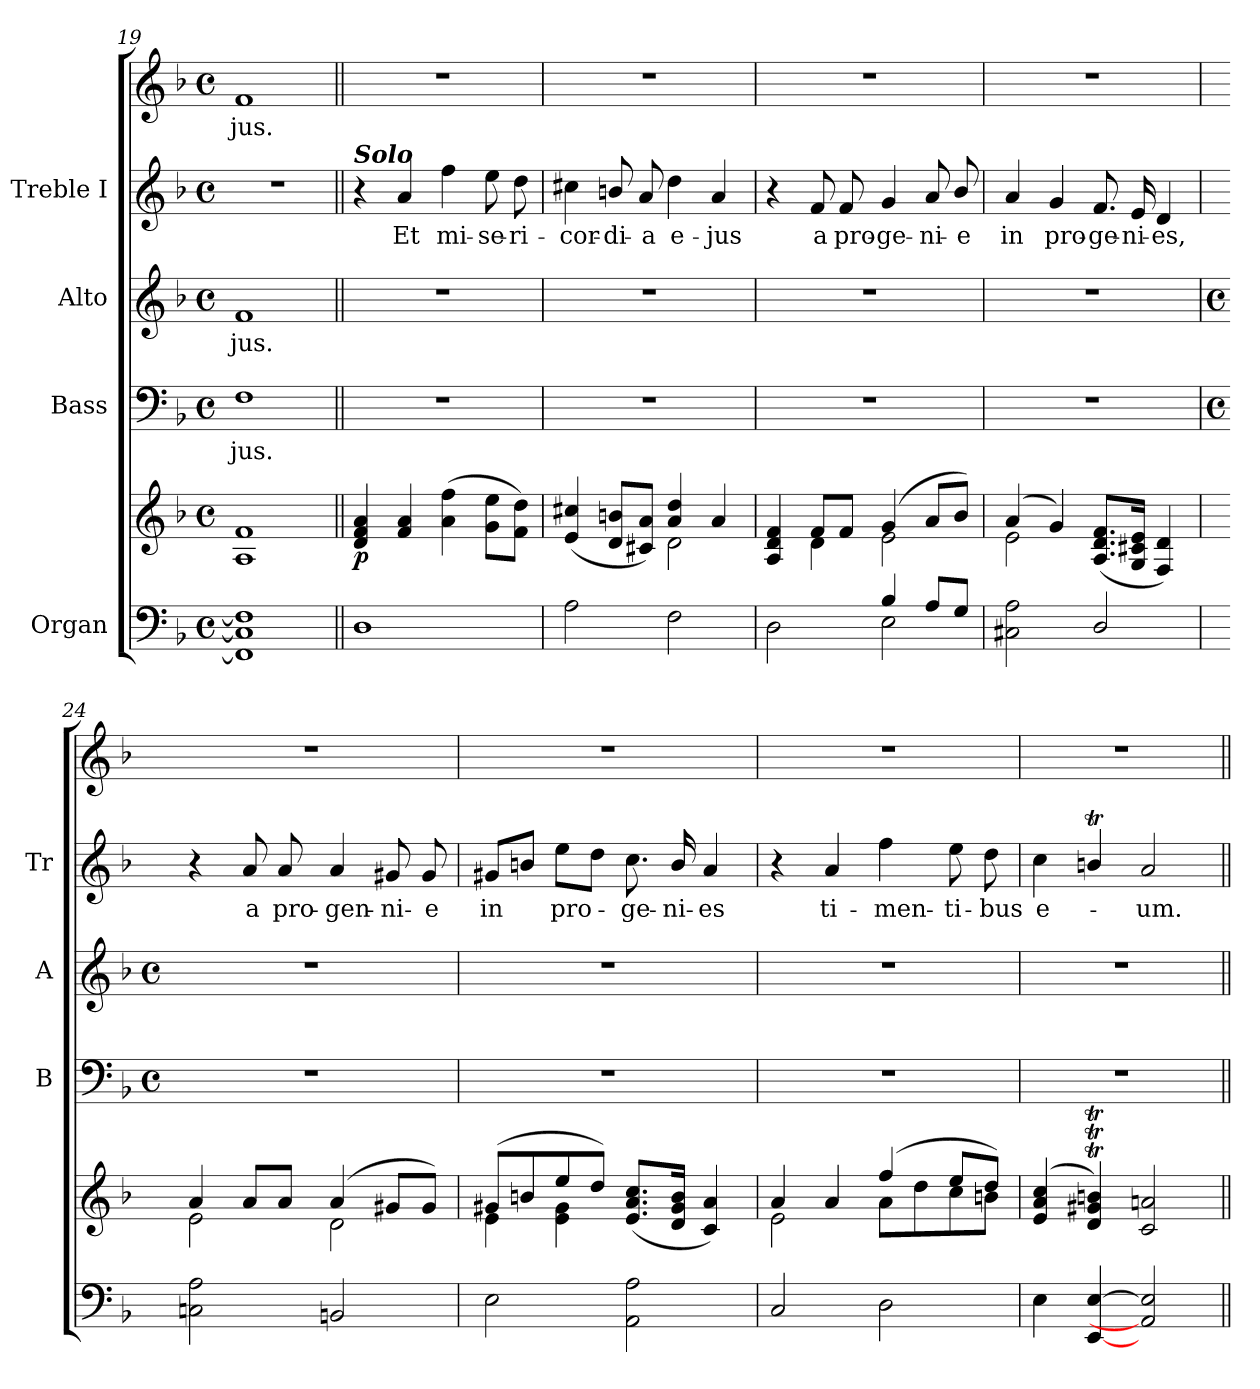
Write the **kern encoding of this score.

**kern	**kern	**dynam	**kern	**text	**kern	**text	**kern	**text	**kern	**text
*part4	*part4	*part4	*part3	*part3	*part2	*part2	*part1	*part1	*part1	*part1
*staff6	*staff5	*staff5/6	*staff4	*staff4	*staff3	*staff3	*staff2	*staff2	*staff1	*staff1
*I"Organ	*	*	*I"Bass	*	*I"Alto	*	*I"Treble I	*	*	*
*	*	*	*I'B	*	*I'A	*	*I'Tr	*	*	*
*clefF4	*clefG2	*	*clefF4	*	*clefG2	*	*clefG2	*	*clefG2	*
*k[b-]	*k[b-]	*	*k[b-]	*	*k[b-]	*	*k[b-]	*	*k[b-]	*
*F:	*F:	*	*F:	*	*F:	*	*F:	*	*F:	*
*M4/4	*M4/4	*	*M4/4	*	*M4/4	*	*M4/4	*	*M4/4	*
*met(c)	*met(c)	*	*met(c)	*	*met(c)	*	*met(c)	*	*met(c)	*
=19	=19	=19	=19	=19	=19	=19	=19	=19	=19	=19
*^	*^	*	*	*	*	*	*	*	*	*
!	!	!	!	!	!	!LO:LY:b	!	!LO:LY:b	!	!	!	!LO:LY:b
1FF/] 1C/] 1F/]	1ryy	1A/ 1f/	1ryy	.	1F	-jus.	1f	jus.	1r	.	1f	jus.
=20||	=20||	=20||	=20||	=20||	=20||	=20||	=20||	=20||	=20||	=20||	=20||	=20||
!	!	!	!	!	!	!	!	!	!LO:TX:a:Bi:t=Solo	!	!	!
!	!	!	!	!LO:DY:b	!	!	!	!	!	!	!	!
1ryy	1D	4d/ 4f/ 4a/	1ryy	p	1r	.	1r	.	4r	.	1r	.
!	!	!	!	!	!	!	!	!	!	!LO:LY:b	!	!
.	.	4f/ 4a/	.	.	.	.	.	.	4a	Et	.	.
!	!	!	!	!	!	!	!	!	!	!LO:LY:b	!	!
.	.	(>4a\ 4ff\	.	.	.	.	.	.	4ff	mi-	.	.
!	!	!	!	!	!	!	!	!	!	!LO:LY:b	!	!
.	.	8g\ 8ee\L	.	.	.	.	.	.	8ee	-se-	.	.
!	!	!	!	!	!	!	!	!	!	!LO:LY:b	!	!
.	.	8f\ 8dd\J)	.	.	.	.	.	.	8dd	-ri-	.	.
=21	=21	=21	=21	=21	=21	=21	=21	=21	=21	=21	=21	=21
!	!	!	!	!	!	!	!	!	!	!LO:LY:b	!	!
1ryy	2A	(>4e/ 4cc#X/	2ryy	.	1r	.	1r	.	4cc#X	-cor-	1r	.
!	!	!	!	!	!	!	!	!	!	!LO:LY:b	!	!
.	.	8d/ 8bn/L	.	.	.	.	.	.	8bn/	-di-	.	.
!	!	!	!	!	!	!	!	!	!	!LO:LY:b	!	!
.	.	8c#X/ 8a/J)	.	.	.	.	.	.	8a	-a	.	.
!	!	!	!	!	!	!	!	!	!	!LO:LY:b	!	!
.	2F	4a/ 4dd/	2d\	.	.	.	.	.	4dd	e-	.	.
!	!	!	!	!	!	!	!	!	!	!LO:LY:b	!	!
.	.	4a/	.	.	.	.	.	.	4a	-jus	.	.
=22	=22	=22	=22	=22	=22	=22	=22	=22	=22	=22	=22	=22
2ryy	2D	4A/ 4d/ 4f/	4ryy	.	1r	.	1r	.	4r	.	1r	.
!	!	!	!	!	!	!	!	!	!	!LO:LY:b	!	!
.	.	8f/L	4d\	.	.	.	.	.	8f	a	.	.
!	!	!	!	!	!	!	!	!	!	!LO:LY:b	!	!
.	.	8f/J	.	.	.	.	.	.	8f	pro-	.	.
!	!	!	!	!	!	!	!	!	!	!LO:LY:b	!	!
4B-/	2E	(>4g/	2e\	.	.	.	.	.	4g	-ge-	.	.
!	!	!	!	!	!	!	!	!	!	!LO:LY:b	!	!
8A/L	.	8a/L	.	.	.	.	.	.	8a	-ni-	.	.
!	!	!	!	!	!	!	!	!	!	!LO:LY:b	!	!
8G/J	.	8b-/J)	.	.	.	.	.	.	8b-/	-e	.	.
*v	*v	*	*	*	*	*	*	*	*	*	*	*
=23	=23	=23	=23	=23	=23	=23	=23	=23	=23	=23	=23
!	!	!	!	!	!	!	!	!	!LO:LY:b	!	!
2C#X 2A	(>4a/	2e\	.	1r	.	1r	.	4a	in	1r	.
!	!	!	!	!	!	!	!	!	!LO:LY:b	!	!
.	4g/)	.	.	.	.	.	.	4g	pro-	.	.
!	!	!	!	!	!	!	!	!	!LO:LY:b	!	!
2D/	(>8.A/ 8.d/ 8.f/L	2ryy	.	.	.	.	.	8.f	-ge-	.	.
!	!	!	!	!	!	!	!	!	!LO:LY:b	!	!
.	16G/ 16c#X/ 16e/J	.	.	.	.	.	.	16e	-ni-	.	.
!	!	!	!	!	!	!	!	!	!LO:LY:b	!	!
.	4F/ 4d/)	.	.	.	.	.	.	4d	-es,	.	.
!!LO:LB:g=z
=24	=24	=24	=24	=24	=24	=24	=24	=24	=24	=24	=24
*	*	*	*	*M4/4	*	*M4/4	*	*	*	*	*
*	*	*	*	*met(c)	*	*met(c)	*	*	*	*	*
2Cn 2A	4a/	2e\	.	1r	.	1r	.	4r	.	1r	.
!	!	!	!	!	!	!	!	!	!LO:LY:b	!	!
.	8a/L	.	.	.	.	.	.	8a	a	.	.
!	!	!	!	!	!	!	!	!	!LO:LY:b	!	!
.	8a/J	.	.	.	.	.	.	8a	pro-	.	.
!	!	!	!	!	!	!	!	!	!LO:LY:b	!	!
2BBn	(>4a/	2d\	.	.	.	.	.	4a	-gen-	.	.
!	!	!	!	!	!	!	!	!	!LO:LY:b	!	!
.	8g#X/L	.	.	.	.	.	.	8g#X	-ni-	.	.
!	!	!	!	!	!	!	!	!	!LO:LY:b	!	!
.	8g#/J)	.	.	.	.	.	.	8g#	-e	.	.
=25	=25	=25	=25	=25	=25	=25	=25	=25	=25	=25	=25
!	!	!	!	!	!	!	!	!	!LO:LY:b	!	!
2E	(>8g#X/L	4e\	.	1r	.	1r	.	8g#XL	in	1r	.
.	8bn/	.	.	.	.	.	.	8bnJ	.	.	.
!	!	!	!	!	!	!	!	!	!LO:LY:b	!	!
.	8ee/	4e\ 4g#\	.	.	.	.	.	8eeL	pro-	.	.
.	8dd/J)	.	.	.	.	.	.	8ddJ	.	.	.
!	!	!	!	!	!	!	!	!	!LO:LY:b	!	!
2AA 2A	(>8.e/ 8.a/ 8.cc/L	2ryy	.	.	.	.	.	8.cc	ge-	.	.
!	!	!	!	!	!	!	!	!	!LO:LY:b	!	!
.	16d/ 16g#/ 16b/J	.	.	.	.	.	.	16b/	-ni-	.	.
!	!	!	!	!	!	!	!	!	!LO:LY:b	!	!
.	4c/ 4a/)	.	.	.	.	.	.	4a	-es	.	.
=26	=26	=26	=26	=26	=26	=26	=26	=26	=26	=26	=26
2C	4a/	2e\	.	1r	.	1r	.	4r	.	1r	.
!	!	!	!	!	!	!	!	!	!LO:LY:b	!	!
.	4a/	.	.	.	.	.	.	4a	ti-	.	.
!	!	!	!	!	!	!	!	!	!LO:LY:b	!	!
2D	(>4ff/	8a\L	.	.	.	.	.	4ff	-men-	.	.
.	.	8dd\	.	.	.	.	.	.	.	.	.
!	!	!	!	!	!	!	!	!	!LO:LY:b	!	!
.	8ee/L	8cc\	.	.	.	.	.	8ee	-ti-	.	.
!	!	!	!	!	!	!	!	!	!LO:LY:b	!	!
.	8dd/J)	8bn\J	.	.	.	.	.	8dd	-bus	.	.
=27	=27	=27	=27	=27	=27	=27	=27	=27	=27	=27	=27
!	!	!	!	!	!	!	!	!	!LO:LY:b	!	!
4E	(>4e/ 4a/ 4cc/	1ryy	.	1r	.	1r	.	4cc	e-	1r	.
[4EE [4E	4d/T 4g#X/T 4bn/T)	.	.	.	.	.	.	4bnt/	.	.	.
!	!	!	!	!	!	!	!	!	!LO:LY:b	!	!
2AA] 2E]	2c/ 2a/	.	.	.	.	.	.	2a	um.	.	.
*	*v	*v	*	*	*	*	*	*	*	*	*
=||	=||	=||	=||	=||	=||	=||	=||	=||	=||	=||
*-	*-	*-	*-	*-	*-	*-	*-	*-	*-	*-
